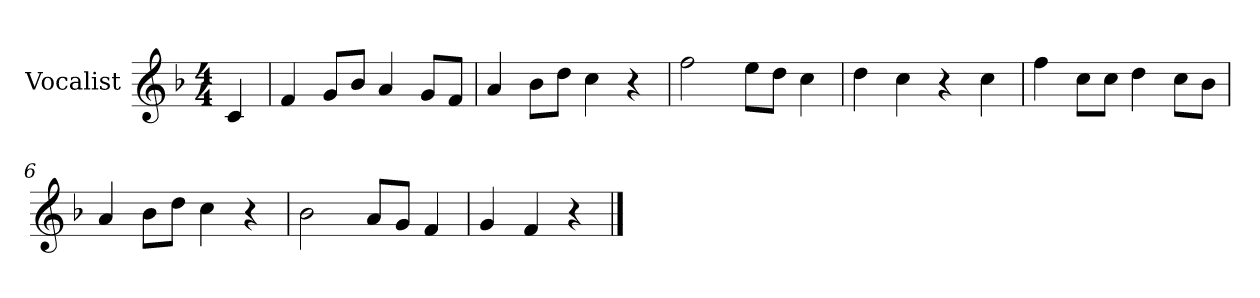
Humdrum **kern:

**kern
*part1
*staff1
*I"Vocalist
*k[b-]
*F:
*M4/4
=
4c
=1
4f
8gL
8b-J
4a
8gL
8fJ
=2
4a
8b-L
8ddJ
4cc
4r
=3
2ff
8eeL
8ddJ
4cc
=4
4dd
4cc
4r
4cc
=5
4ff
8ccL
8ccJ
4dd
8ccL
8b-J
=6
4a
8b-L
8ddJ
4cc
4r
=7
2b-
8aL
8gJ
4f
=8
4g
4f
4r
==
*-
